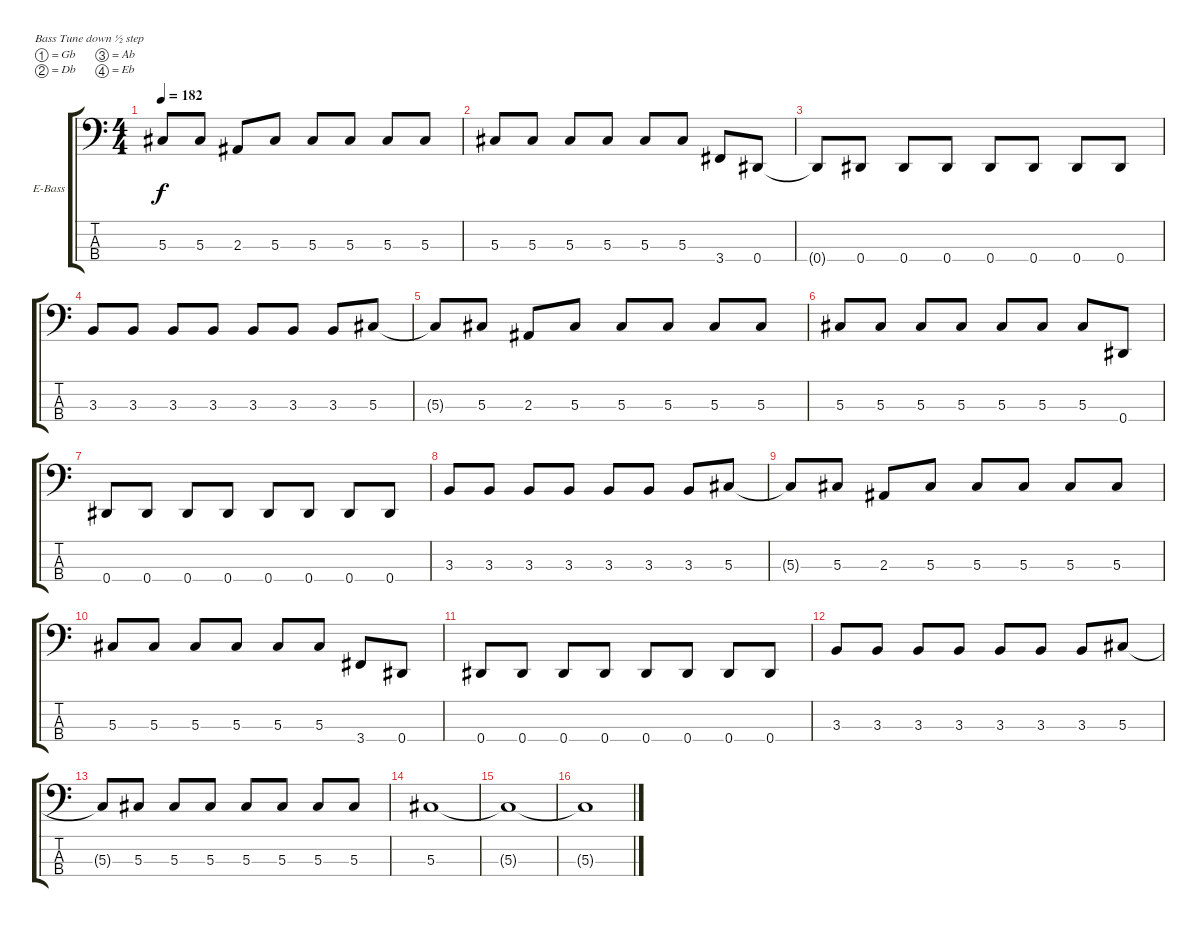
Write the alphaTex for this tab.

\defaultSystemsLayout 4
\bracketExtendMode groupsimilarinstruments
\firstSystemTrackNameOrientation horizontal
\otherSystemsTrackNameOrientation horizontal
\track ("Electric Bass" "E-Bass") {instrument electricbassfinger}
\staff {score tabs}
\tuning (Gb2 Db2 Ab1 Eb1)
\ts (4 4)
\tempo 182
\clef f4
\ks c
5.3{t}.8{dy f} 5.3.8 2.3.8 5.3.8 5.3.8 5.3.8 5.3.8 5.3.8 |
5.3.8 5.3.8 5.3.8 5.3.8 5.3.8 5.3.8 3.4.8 0.4.8 |
0.4{t}.8 0.4.8 0.4.8 0.4.8 0.4.8 0.4.8 0.4.8 0.4.8 |
3.3.8 3.3.8 3.3.8 3.3.8 3.3.8 3.3.8 3.3.8 5.3.8 |
5.3{t}.8 5.3.8 2.3.8 5.3.8 5.3.8 5.3.8 5.3.8 5.3.8 |
5.3.8 5.3.8 5.3.8 5.3.8 5.3.8 5.3.8 5.3.8 0.4.8 |
0.4.8 0.4.8 0.4.8 0.4.8 0.4.8 0.4.8 0.4.8 0.4.8 |
3.3.8 3.3.8 3.3.8 3.3.8 3.3.8 3.3.8 3.3.8 5.3.8 |
5.3{t}.8 5.3.8 2.3.8 5.3.8 5.3.8 5.3.8 5.3.8 5.3.8 |
5.3.8 5.3.8 5.3.8 5.3.8 5.3.8 5.3.8 3.4.8 0.4.8 |
0.4.8 0.4.8 0.4.8 0.4.8 0.4.8 0.4.8 0.4.8 0.4.8 |
3.3.8 3.3.8 3.3.8 3.3.8 3.3.8 3.3.8 3.3.8 5.3.8 |
5.3{t}.8 5.3.8 5.3.8 5.3.8 5.3.8 5.3.8 5.3.8 5.3.8 |
5.3.1 |
5.3{t}.1 |
5.3{t}.1
